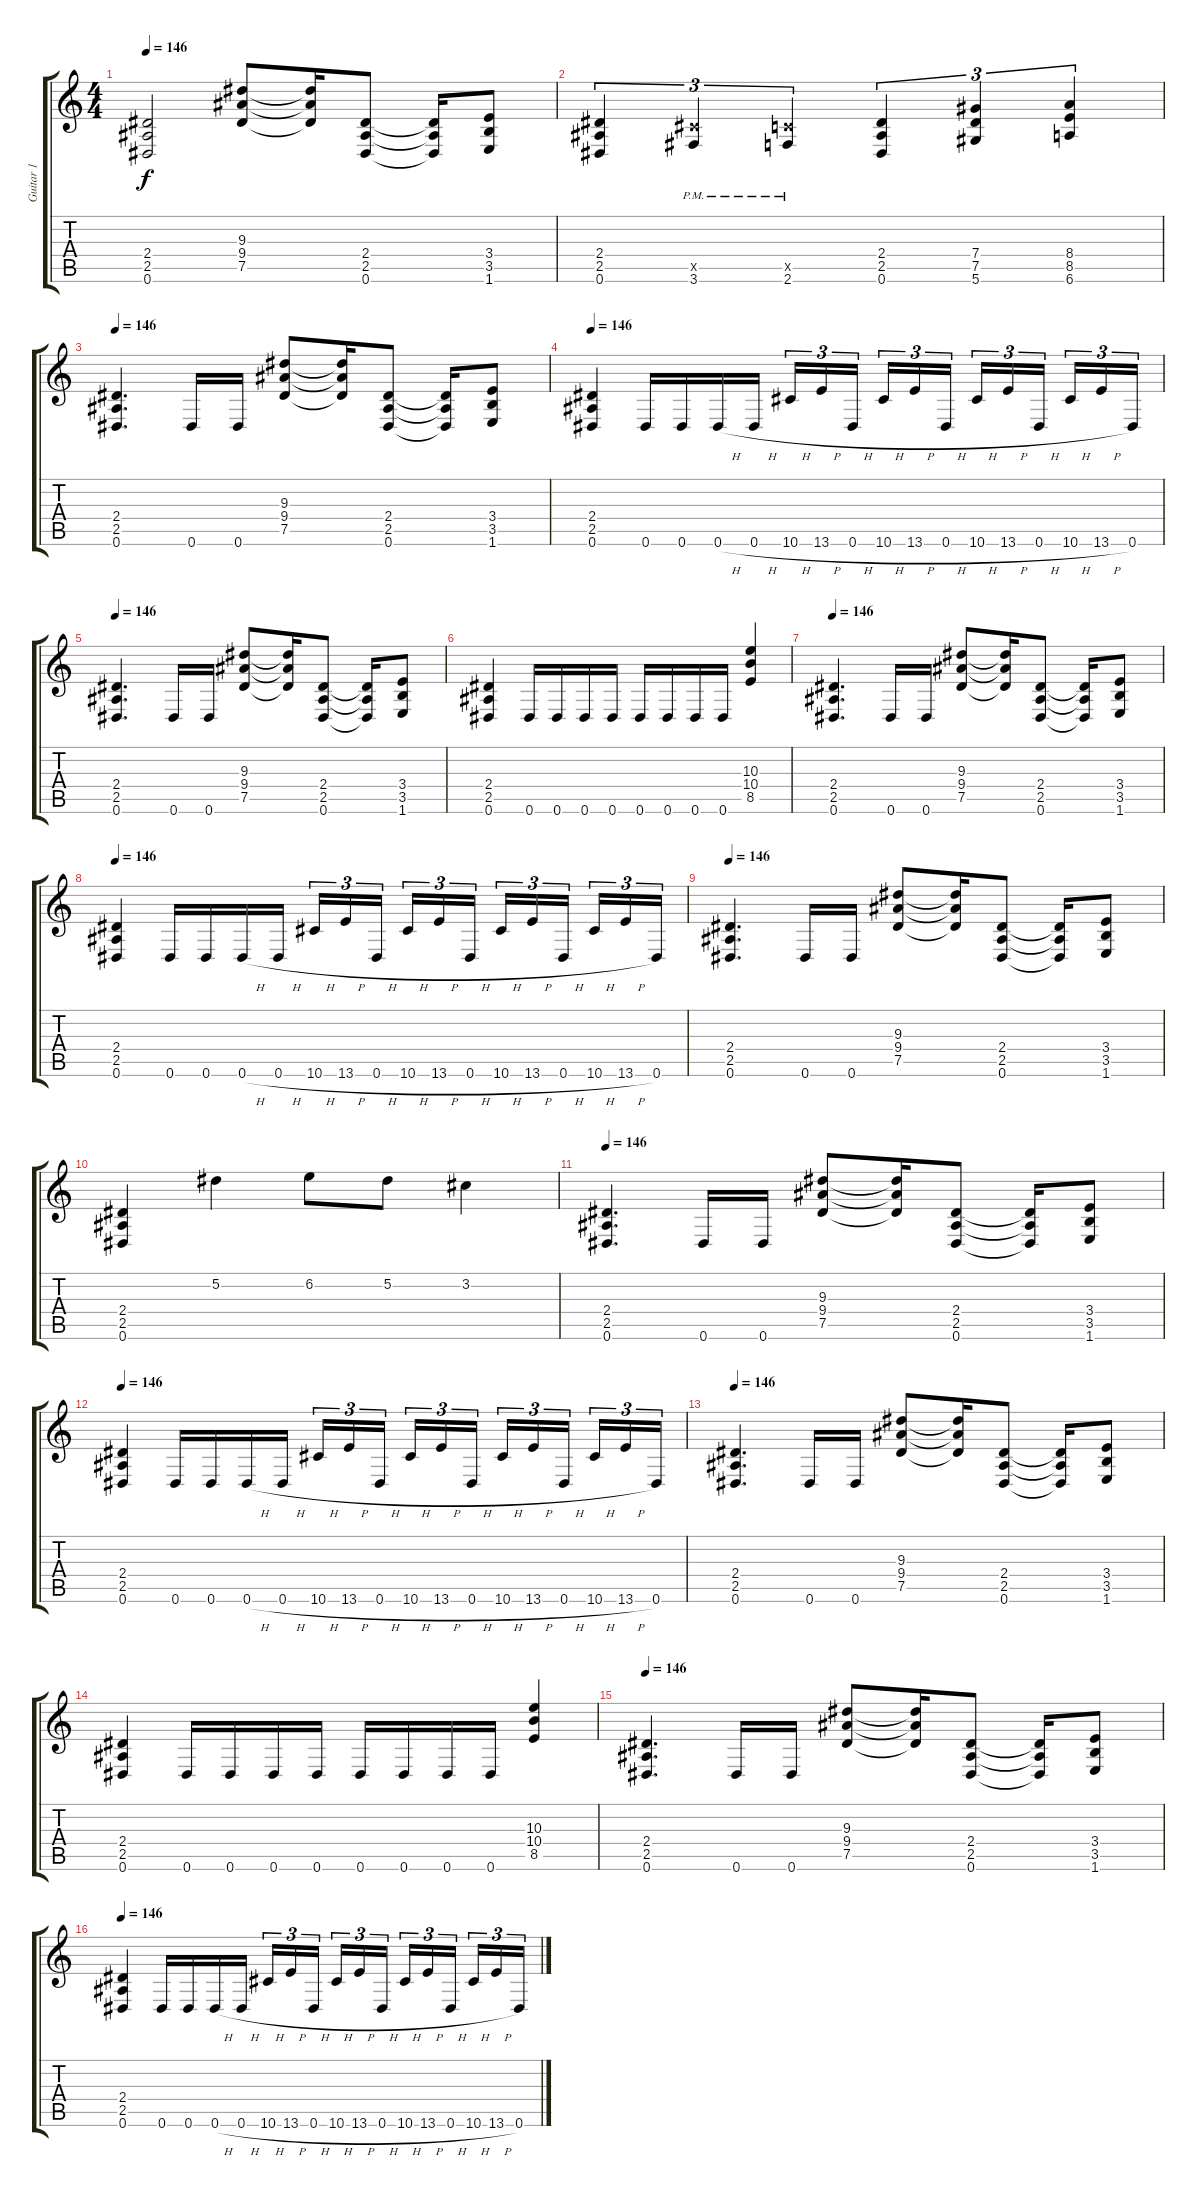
\track ("Guitar 1" "Guitar 1") {instrument distortionguitar}
\staff {score tabs}
\tuning (Eb4 Bb3 Gb3 Db3 Ab2 Eb2) {hide}
\ts (4 4)
\tempo 146
\clef g2
\ks c
(2.4 2.5 0.6).2{dy f} (9.3 9.4 7.5).8 (9.3{t} 9.4{t} 7.5{t}).16 (2.4 2.5 0.6).8 (2.4{t} 2.5{t} 0.6{t}).16 (3.4 3.5 1.6).8 |
(2.4 2.5 0.6).4{tu (3 2)} (5.5{pm x} 3.6{pm}).4{tu (3 2)} (4.5{pm x} 2.6{pm}).4{tu (3 2)} (2.4 2.5 0.6).4{tu (3 2)} (7.4 7.5 5.6).4{tu (3 2)} (8.4 8.5 6.6).4{tu (3 2)} |
\tempo 146
(2.4 2.5 0.6).4{d} 0.6.16 0.6.16 (9.3 9.4 7.5).8 (9.3{t} 9.4{t} 7.5{t}).16 (2.4 2.5 0.6).8 (2.4{t} 2.5{t} 0.6{t}).16 (3.4 3.5 1.6).8 |
\tempo 146
(2.4 2.5 0.6).4 0.6.16 0.6.16 0.6{h}.16 0.6{h}.16 10.6{h}.16{tu (3 2)} 13.6{h}.16{tu (3 2)} 0.6{h}.16{tu (3 2) beam splitsecondary} 10.6{h}.16{tu (3 2)} 13.6{h}.16{tu (3 2)} 0.6{h}.16{tu (3 2)} 10.6{h}.16{tu (3 2)} 13.6{h}.16{tu (3 2)} 0.6{h}.16{tu (3 2) beam splitsecondary} 10.6{h}.16{tu (3 2)} 13.6{h}.16{tu (3 2)} 0.6.16{tu (3 2)} |
\tempo 146
(2.4 2.5 0.6).4{d} 0.6.16 0.6.16 (9.3 9.4 7.5).8 (9.3{t} 9.4{t} 7.5{t}).16 (2.4 2.5 0.6).8 (2.4{t} 2.5{t} 0.6{t}).16 (3.4 3.5 1.6).8 |
(2.4 2.5 0.6).4 0.6.16 0.6.16 0.6.16 0.6.16 0.6.16 0.6.16 0.6.16 0.6.16 (10.3 10.4 8.5).4 |
\tempo 146
(2.4 2.5 0.6).4{d} 0.6.16 0.6.16 (9.3 9.4 7.5).8 (9.3{t} 9.4{t} 7.5{t}).16 (2.4 2.5 0.6).8 (2.4{t} 2.5{t} 0.6{t}).16 (3.4 3.5 1.6).8 |
\tempo 146
(2.4 2.5 0.6).4 0.6.16 0.6.16 0.6{h}.16 0.6{h}.16 10.6{h}.16{tu (3 2)} 13.6{h}.16{tu (3 2)} 0.6{h}.16{tu (3 2) beam splitsecondary} 10.6{h}.16{tu (3 2)} 13.6{h}.16{tu (3 2)} 0.6{h}.16{tu (3 2)} 10.6{h}.16{tu (3 2)} 13.6{h}.16{tu (3 2)} 0.6{h}.16{tu (3 2) beam splitsecondary} 10.6{h}.16{tu (3 2)} 13.6{h}.16{tu (3 2)} 0.6.16{tu (3 2)} |
\tempo 146
(2.4 2.5 0.6).4{d} 0.6.16 0.6.16 (9.3 9.4 7.5).8 (9.3{t} 9.4{t} 7.5{t}).16 (2.4 2.5 0.6).8 (2.4{t} 2.5{t} 0.6{t}).16 (3.4 3.5 1.6).8 |
(2.4 2.5 0.6).4 5.2.4 6.2.8 5.2.8 3.2.4 |
\tempo 146
(2.4 2.5 0.6).4{d} 0.6.16 0.6.16 (9.3 9.4 7.5).8 (9.3{t} 9.4{t} 7.5{t}).16 (2.4 2.5 0.6).8 (2.4{t} 2.5{t} 0.6{t}).16 (3.4 3.5 1.6).8 |
\tempo 146
(2.4 2.5 0.6).4 0.6.16 0.6.16 0.6{h}.16 0.6{h}.16 10.6{h}.16{tu (3 2)} 13.6{h}.16{tu (3 2)} 0.6{h}.16{tu (3 2) beam splitsecondary} 10.6{h}.16{tu (3 2)} 13.6{h}.16{tu (3 2)} 0.6{h}.16{tu (3 2)} 10.6{h}.16{tu (3 2)} 13.6{h}.16{tu (3 2)} 0.6{h}.16{tu (3 2) beam splitsecondary} 10.6{h}.16{tu (3 2)} 13.6{h}.16{tu (3 2)} 0.6.16{tu (3 2)} |
\tempo 146
(2.4 2.5 0.6).4{d} 0.6.16 0.6.16 (9.3 9.4 7.5).8 (9.3{t} 9.4{t} 7.5{t}).16 (2.4 2.5 0.6).8 (2.4{t} 2.5{t} 0.6{t}).16 (3.4 3.5 1.6).8 |
(2.4 2.5 0.6).4 0.6.16 0.6.16 0.6.16 0.6.16 0.6.16 0.6.16 0.6.16 0.6.16 (10.3 10.4 8.5).4 |
\tempo 146
(2.4 2.5 0.6).4{d} 0.6.16 0.6.16 (9.3 9.4 7.5).8 (9.3{t} 9.4{t} 7.5{t}).16 (2.4 2.5 0.6).8 (2.4{t} 2.5{t} 0.6{t}).16 (3.4 3.5 1.6).8 |
\tempo 146
(2.4 2.5 0.6).4 0.6.16 0.6.16 0.6{h}.16 0.6{h}.16 10.6{h}.16{tu (3 2)} 13.6{h}.16{tu (3 2)} 0.6{h}.16{tu (3 2) beam splitsecondary} 10.6{h}.16{tu (3 2)} 13.6{h}.16{tu (3 2)} 0.6{h}.16{tu (3 2)} 10.6{h}.16{tu (3 2)} 13.6{h}.16{tu (3 2)} 0.6{h}.16{tu (3 2) beam splitsecondary} 10.6{h}.16{tu (3 2)} 13.6{h}.16{tu (3 2)} 0.6.16{tu (3 2)}
